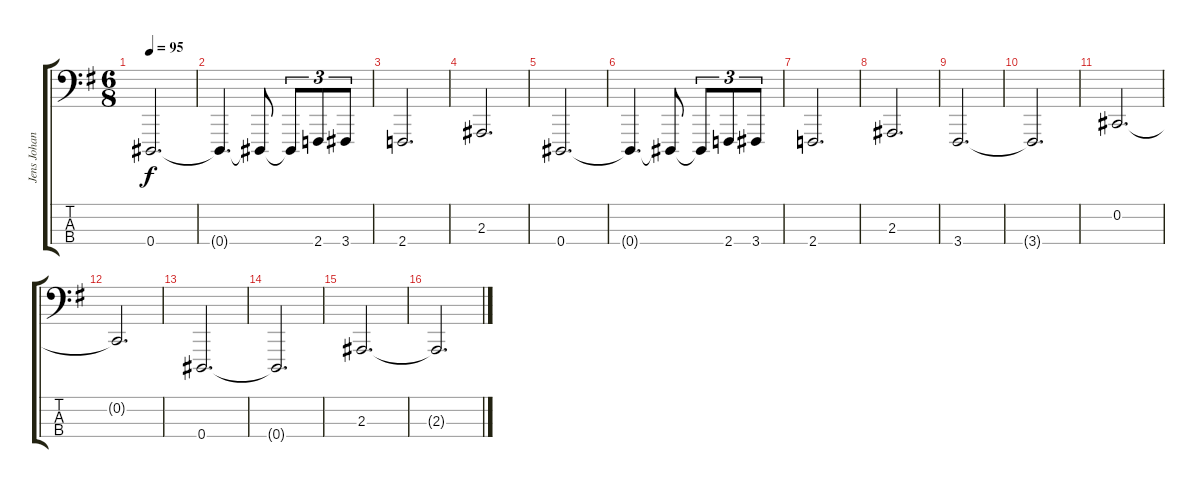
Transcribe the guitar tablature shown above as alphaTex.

\track ("Jens Johansson (Strings Bass)" "Jens Johan") {instrument stringensemble1}
\staff {score tabs}
\tuning (Gb2 Db2 Ab1 Eb1) {hide}
\ts (6 8)
\tempo 95
\clef f4
\ks g
0.4.2{d dy f} |
0.4{t}.4{d} 0.4{t}.8 0.4{t}.8{tu (3 2)} 2.4.8{tu (3 2)} 3.4.8{tu (3 2)} |
2.4.2{d} |
2.3.2{d} |
0.4.2{d} |
0.4{t}.4{d} 0.4{t}.8 0.4{t}.8{tu (3 2)} 2.4.8{tu (3 2)} 3.4.8{tu (3 2)} |
2.4.2{d} |
2.3.2{d} |
3.4.2{d} |
3.4{t}.2{d} |
0.2.2{d} |
0.2{t}.2{d} |
0.4.2{d} |
0.4{t}.2{d} |
2.3.2{d} |
2.3{t}.2{d}
